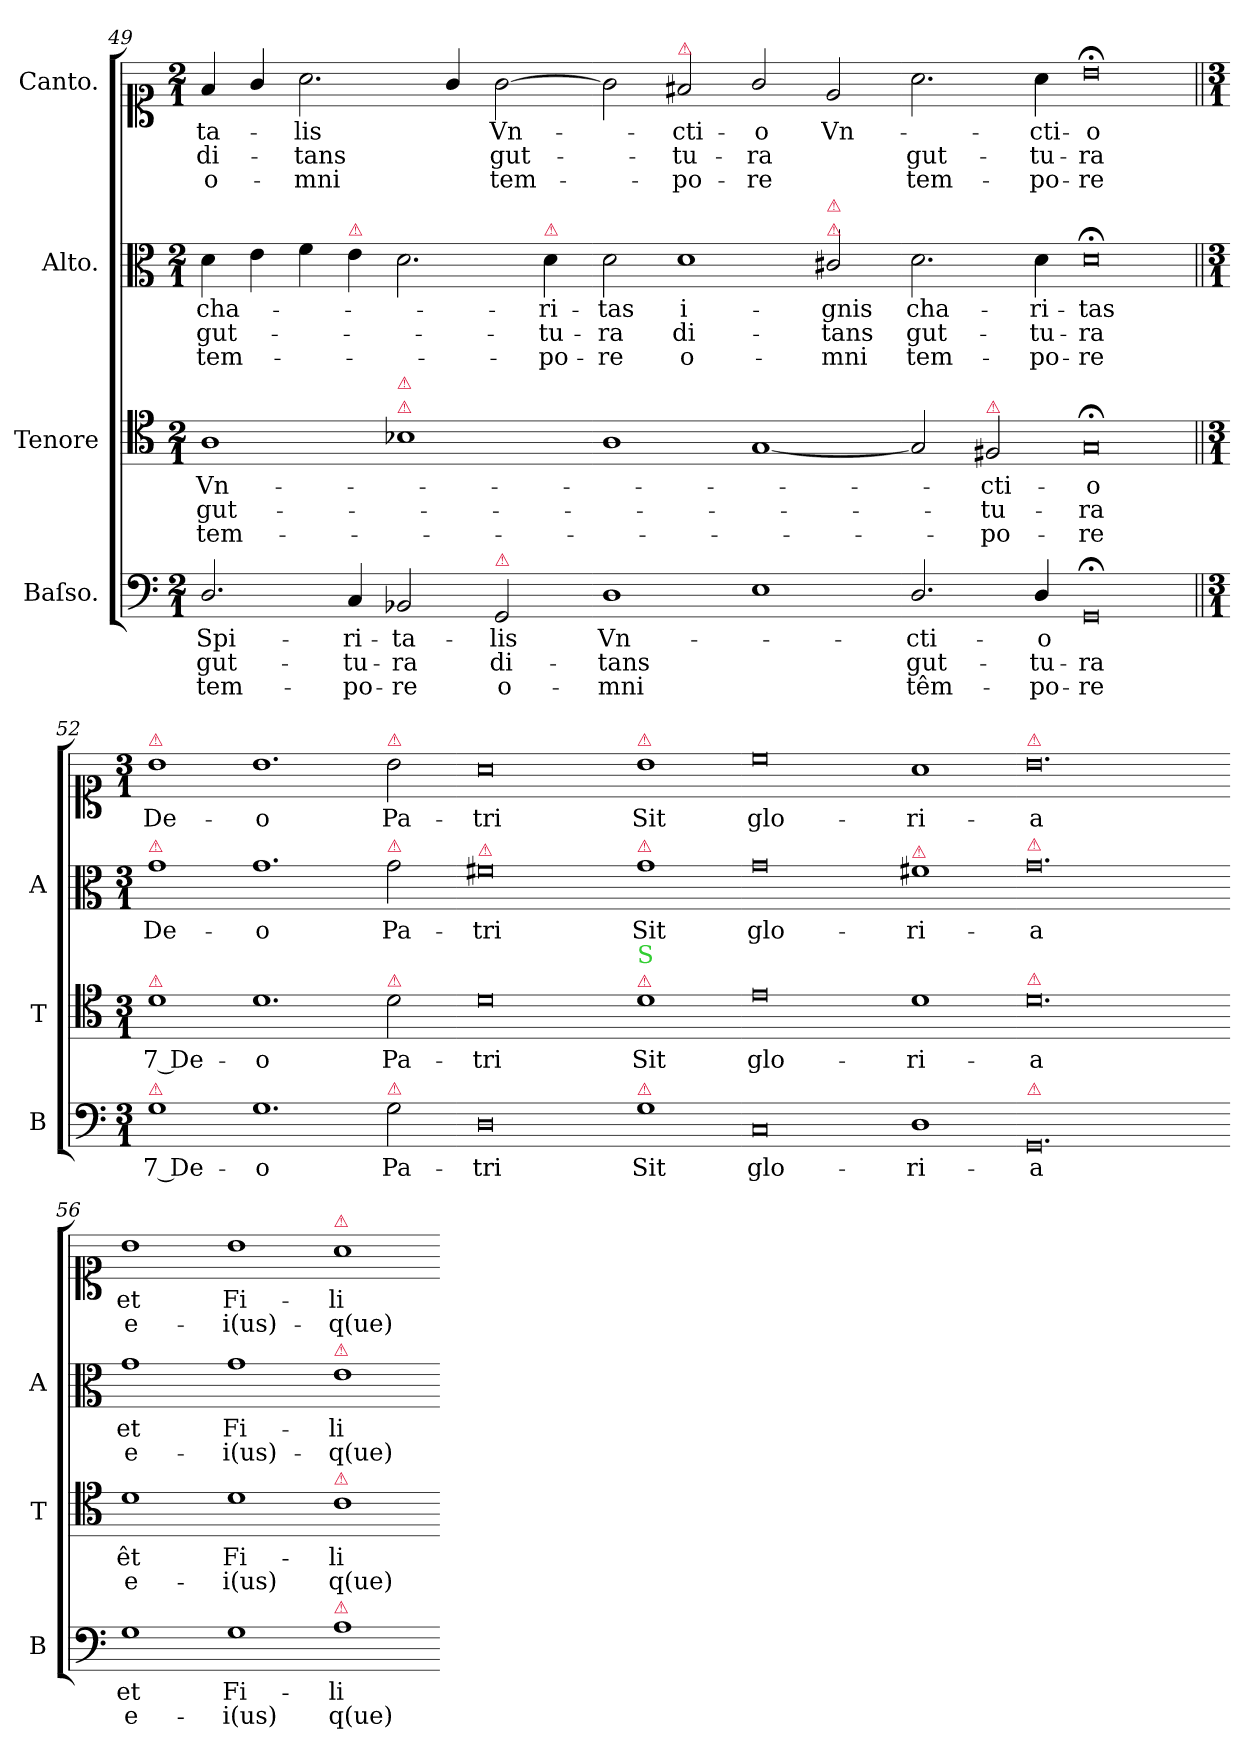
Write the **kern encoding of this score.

**kern	**text	**text	**text	**kern	**text	**text	**text	**kern	**text	**text	**text	**kern	**text	**text	**text
*part4	*part4	*part4	*part4	*part3	*part3	*part3	*part3	*part2	*part2	*part2	*part2	*part1	*part1	*part1	*part1
*staff4	*staff4	*staff4	*staff4	*staff3	*staff3	*staff3	*staff3	*staff2	*staff2	*staff2	*staff2	*staff1	*staff1	*staff1	*staff1
*I"Baſso.	*	*	*	*I"Tenore	*	*	*	*I"Alto.	*	*	*	*I"Canto.	*	*	*
*I'B	*	*	*	*I'T	*	*	*	*I'A	*	*	*	*	*	*	*
*clefF4	*	*	*	*clefC4	*	*	*	*clefC3	*	*	*	*clefC1	*	*	*
*k[]	*	*	*	*k[]	*	*	*	*k[]	*	*	*	*k[]	*	*	*
*M2/1	*	*	*	*M2/1	*	*	*	*M2/1	*	*	*	*M2/1	*	*	*
=49	=49	=49	=49	=49	=49	=49	=49	=49	=49	=49	=49	=49	=49	=49	=49
!	!	!LO:LY:i	!LO:LY:i	!	!	!	!	!	!	!	!	!	!	!	!
2.D/	Spi-	gut-	tem-	1A	Vn-	gut-	tem-	4d\	cha-	gut-	tem-	4f/	-ta-	di-	o-
.	.	.	.	.	.	.	.	4e\	.	.	.	4g/	.	.	.
.	.	.	.	.	.	.	.	4f\	.	.	.	2.a\	-lis	-tans	-mni
!	!	!	!	!	!	!	!	!LO:TX:a:color=crimson:t=⚠	!	!	!	!	!	!	!
!	!	!LO:LY:i	!LO:LY:i	!	!	!	!	!	!	!	!	!	!	!	!
4C/	-ri-	-tu-	-po-	.	.	.	.	4e\	.	.	.	.	.	.	.
!	!	!	!	!LO:TX:a:color=crimson:t=⚠	!	!	!	!	!	!	!	!	!	!	!
!	!	!	!	!LO:TX:a:color=crimson:t=⚠	!	!	!	!	!	!	!	!	!	!	!
!	!	!LO:LY:i	!LO:LY:i	!	!	!	!	!	!	!	!	!	!	!	!
2BB-X/	-ta-	-ra	-re	1B-X	.	.	.	2.d\	.	.	.	.	.	.	.
.	.	.	.	.	.	.	.	.	.	.	.	4g/	.	.	.
!LO:TX:a:color=crimson:t=⚠	!	!	!	!	!	!	!	!	!	!	!	!	!	!	!
2GG/	-lis	di-	o-	.	.	.	.	.	.	.	.	[2g\	Vn-	gut-	tem-
!	!	!	!	!	!	!	!	!LO:TX:a:color=crimson:t=⚠	!	!	!	!	!	!	!
.	.	.	.	.	.	.	.	4d\	-ri-	-tu-	-po-	.	.	.	.
=50-	=50-	=50-	=50-	=50-	=50-	=50-	=50-	=50-	=50-	=50-	=50-	=50-	=50-	=50-	=50-
1D	Vn-	-tans	-mni	1A	.	.	.	2d\	-tas	-ra	-re	2g\]	.	.	.
!	!	!	!	!	!	!	!	!	!	!	!	!LO:TX:a:color=crimson:t=⚠	!	!	!
.	.	.	.	.	.	.	.	1d	i-	di-	o-	2f#X/	-cti-	-tu-	-po-
1E	.	.	.	[1G	.	.	.	.	.	.	.	2g/	-o	-ra	-re
!	!	!	!	!	!	!	!	!LO:TX:a:color=crimson:t=⚠	!	!	!	!	!	!	!
!	!	!	!	!	!	!	!	!LO:TX:a:color=crimson:t=⚠	!	!	!	!	!	!	!
.	.	.	.	.	.	.	.	2c#X/	-gnis	-tans	-mni	2e/	Vn-	.	.
=51-	=51-	=51-	=51-	=51-	=51-	=51-	=51-	=51-	=51-	=51-	=51-	=51-	=51-	=51-	=51-
2.D/	-cti-	gut-	têm-	2G]	.	.	.	2.d\	cha-	gut-	tem-	2.a\	.	gut-	tem-
!	!	!	!	!LO:TX:a:color=crimson:t=⚠	!	!	!	!	!	!	!	!	!	!	!
.	.	.	.	2F#X/	-cti-	-tu-	-po-	.	.	.	.	.	.	.	.
4D/	-o	-tu-	-po-	.	.	.	.	4d\	-ri-	-tu-	-po-	4a\	-cti-	-tu-	-po-
!LO:N:vis=0	!	!	!	!LO:N:vis=0	!	!	!	!LO:N:vis=0	!	!	!	!LO:N:vis=0	!	!	!
1GG;<;	.	-ra	-re	1G;<;	-o	-ra	-re	1d;	-tas	-ra	-re	1b;<;	-o	-ra	-re
=52||	=52||	=52||	=52||	=52||	=52||	=52||	=52||	=52||	=52||	=52||	=52||	=52||	=52||	=52||	=52||
*M3/1	*	*	*	*M3/1	*	*	*	*M3/1	*	*	*	*M3/1	*	*	*
!	!	!	!	!	!	!	!	!	!	!	!	!LO:TX:a:color=crimson:t=⚠	!	!	!
!	!	!	!	!	!	!	!	!LO:TX:a:color=crimson:t=⚠	!	!	!	!	!	!	!
!	!	!	!	!LO:TX:a:color=crimson:t=⚠	!	!	!	!	!	!	!	!	!	!	!
!LO:TX:a:color=crimson:t=⚠	!	!	!	!	!	!	!	!	!	!	!	!	!	!	!
1G	7 De-	.	.	1d	7 De-	.	.	1g	De-	.	.	1b	De-	.	.
1.G	-o	.	.	1.d	-o	.	.	1.g	-o	.	.	1.b	-o	.	.
!	!	!	!	!	!	!	!	!	!	!	!	!LO:TX:a:color=crimson:t=⚠	!	!	!
!	!	!	!	!	!	!	!	!LO:TX:a:color=crimson:t=⚠	!	!	!	!	!	!	!
!	!	!	!	!LO:TX:a:color=crimson:t=⚠	!	!	!	!	!	!	!	!	!	!	!
!LO:TX:a:color=crimson:t=⚠	!	!	!	!	!	!	!	!	!	!	!	!	!	!	!
2G\	Pa-	.	.	2d\	Pa-	.	.	2g\	Pa-	.	.	2b\	Pa-	.	.
=53-	=53-	=53-	=53-	=53-	=53-	=53-	=53-	=53-	=53-	=53-	=53-	=53-	=53-	=53-	=53-
!	!	!	!	!	!	!	!	!LO:TX:a:color=crimson:t=⚠	!	!	!	!	!	!	!
0D	-tri	.	.	0d	-tri	.	.	0f#X	-tri	.	.	0a	-tri	.	.
!	!	!	!	!	!	!	!	!	!	!	!	!LO:TX:a:color=crimson:t=⚠	!	!	!
!	!	!	!	!	!	!	!	!LO:TX:a:color=crimson:t=⚠	!	!	!	!	!	!	!
!	!	!	!	!LO:TX:a:color=crimson:t=⚠	!	!	!	!	!	!	!	!	!	!	!
!	!	!	!	!LO:TX:a:color=limegreen:t=S	!	!	!	!	!	!	!	!	!	!	!
!LO:TX:a:color=crimson:t=⚠	!	!	!	!	!	!	!	!	!	!	!	!	!	!	!
1G	Sit	.	.	1d	Sit	.	.	1g	Sit	.	.	1b	Sit	.	.
=54-	=54-	=54-	=54-	=54-	=54-	=54-	=54-	=54-	=54-	=54-	=54-	=54-	=54-	=54-	=54-
0C	glo-	.	.	0e	glo-	.	.	0g	glo-	.	.	0cc	glo-	.	.
!	!	!	!	!	!	!	!	!LO:TX:a:color=crimson:t=⚠	!	!	!	!	!	!	!
1D	-ri-	.	.	1d	-ri-	.	.	1f#X	-ri-	.	.	1a	-ri-	.	.
=55-	=55-	=55-	=55-	=55-	=55-	=55-	=55-	=55-	=55-	=55-	=55-	=55-	=55-	=55-	=55-
!	!	!	!	!	!	!	!	!	!	!	!	!LO:TX:a:color=crimson:t=⚠	!	!	!
!	!	!	!	!	!	!	!	!LO:TX:a:color=crimson:t=⚠	!	!	!	!	!	!	!
!	!	!	!	!LO:TX:a:color=crimson:t=⚠	!	!	!	!	!	!	!	!	!	!	!
!LO:TX:a:color=crimson:t=⚠	!	!	!	!	!	!	!	!	!	!	!	!	!	!	!
0.GG	-a	.	.	0.d	-a	.	.	0.g	-a	.	.	0.b	-a	.	.
=56-	=56-	=56-	=56-	=56-	=56-	=56-	=56-	=56-	=56-	=56-	=56-	=56-	=56-	=56-	=56-
1G	et	e-	.	1d	êt	e-	.	1g	et	e-	.	1b	et	e-	.
1G	Fi-	-i(us)	.	1d	Fi-	-i(us)	.	1g	Fi-	-i(us)-	.	1b	Fi-	-i(us)-	.
!	!	!	!	!	!	!	!	!	!	!	!	!LO:TX:a:color=crimson:t=⚠	!	!	!
!	!	!	!	!	!	!	!	!LO:TX:a:color=crimson:t=⚠	!	!	!	!	!	!	!
!	!	!	!	!LO:TX:a:color=crimson:t=⚠	!	!	!	!	!	!	!	!	!	!	!
!LO:TX:a:color=crimson:t=⚠	!	!	!	!	!	!	!	!	!	!	!	!	!	!	!
1A	-li-	q(ue)	.	1c	-li-	q(ue)	.	1e	-li-	-q(ue)	.	1a	-li-	-q(ue)	.
=-	=-	=-	=-	=-	=-	=-	=-	=-	=-	=-	=-	=-	=-	=-	=-
*-	*-	*-	*-	*-	*-	*-	*-	*-	*-	*-	*-	*-	*-	*-	*-
